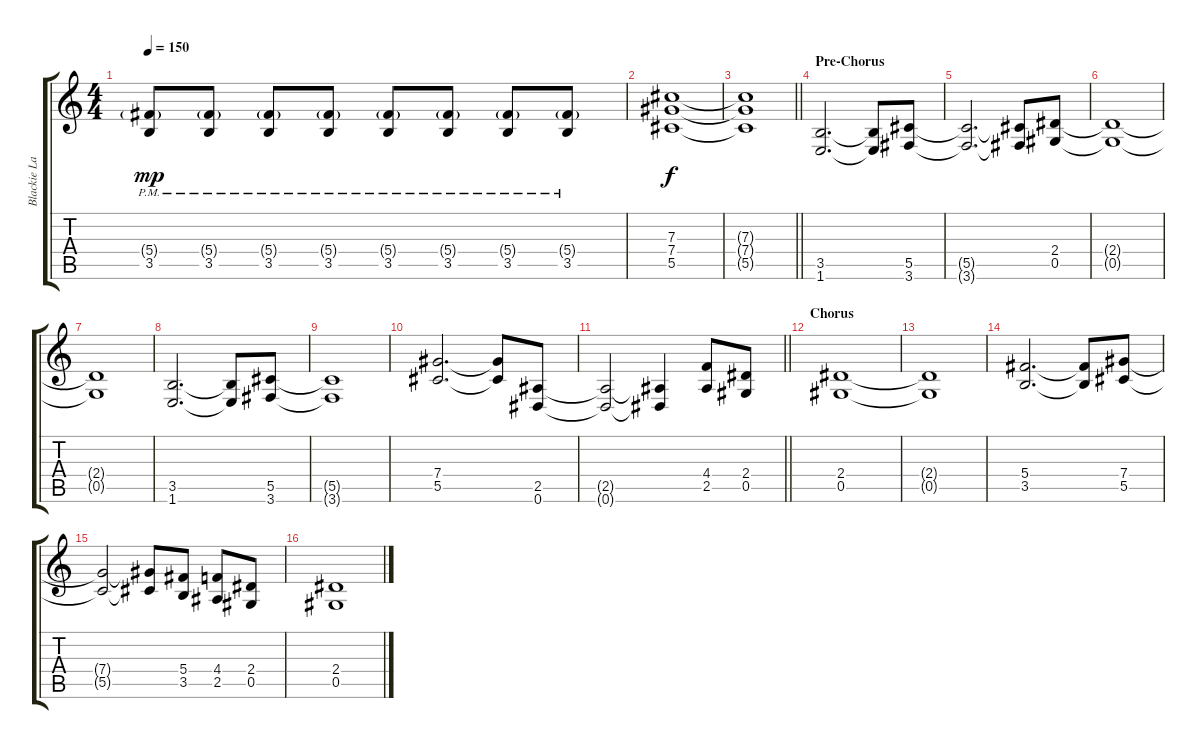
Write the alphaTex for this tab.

\track ("Blackie Lawless" "Blackie La") {instrument distortionguitar}
\staff {score tabs}
\tuning (Eb4 Bb3 Gb3 Db3 Ab2 Eb2) {hide}
\ts (4 4)
\tempo 150
\clef g2
\ks c
(5.4{g pm} 3.5{pm}).8{dy mp} (5.4{g pm} 3.5{pm}).8 (5.4{g pm} 3.5{pm}).8 (5.4{g pm} 3.5{pm}).8 (5.4{g pm} 3.5{pm}).8 (5.4{g pm} 3.5{pm}).8 (5.4{g pm} 3.5{pm}).8 (5.4{g pm} 3.5{pm}).8 |
(7.3 7.4 5.5).1{dy f} |
\barLineRight lightlight
(7.3{t} 7.4{t} 5.5{t}).1 |
\section ("" "Pre-Chorus")
(3.5 1.6).2{d} (3.5{t} 1.6{t}).8 (5.5 3.6).8 |
(5.5{t} 3.6{t}).2{d} (5.5{t} 3.6{t}).8 (2.4 0.5).8 |
(2.4{t} 0.5{t}).1 |
(2.4{t} 0.5{t}).1 |
(3.5 1.6).2{d} (3.5{t} 1.6{t}).8 (5.5 3.6).8 |
(5.5{t} 3.6{t}).1 |
(7.4 5.5).2{d} (7.4{t} 5.5{t}).8 (2.5 0.6).8 |
\barLineRight lightlight
(2.5{t} 0.6{t}).2 (2.5{t} 0.6{t}).4 (4.4 2.5).8 (2.4 0.5).8 |
\section ("" "Chorus")
(2.4 0.5).1 |
(2.4{t} 0.5{t}).1 |
(5.4 3.5).2{d} (5.4{t} 3.5{t}).8 (7.4 5.5).8 |
(7.4{t} 5.5{t}).2 (7.4{t} 5.5{t}).8 (5.4 3.5).8 (4.4 2.5).8 (2.4 0.5).8 |
(2.4 0.5).1
